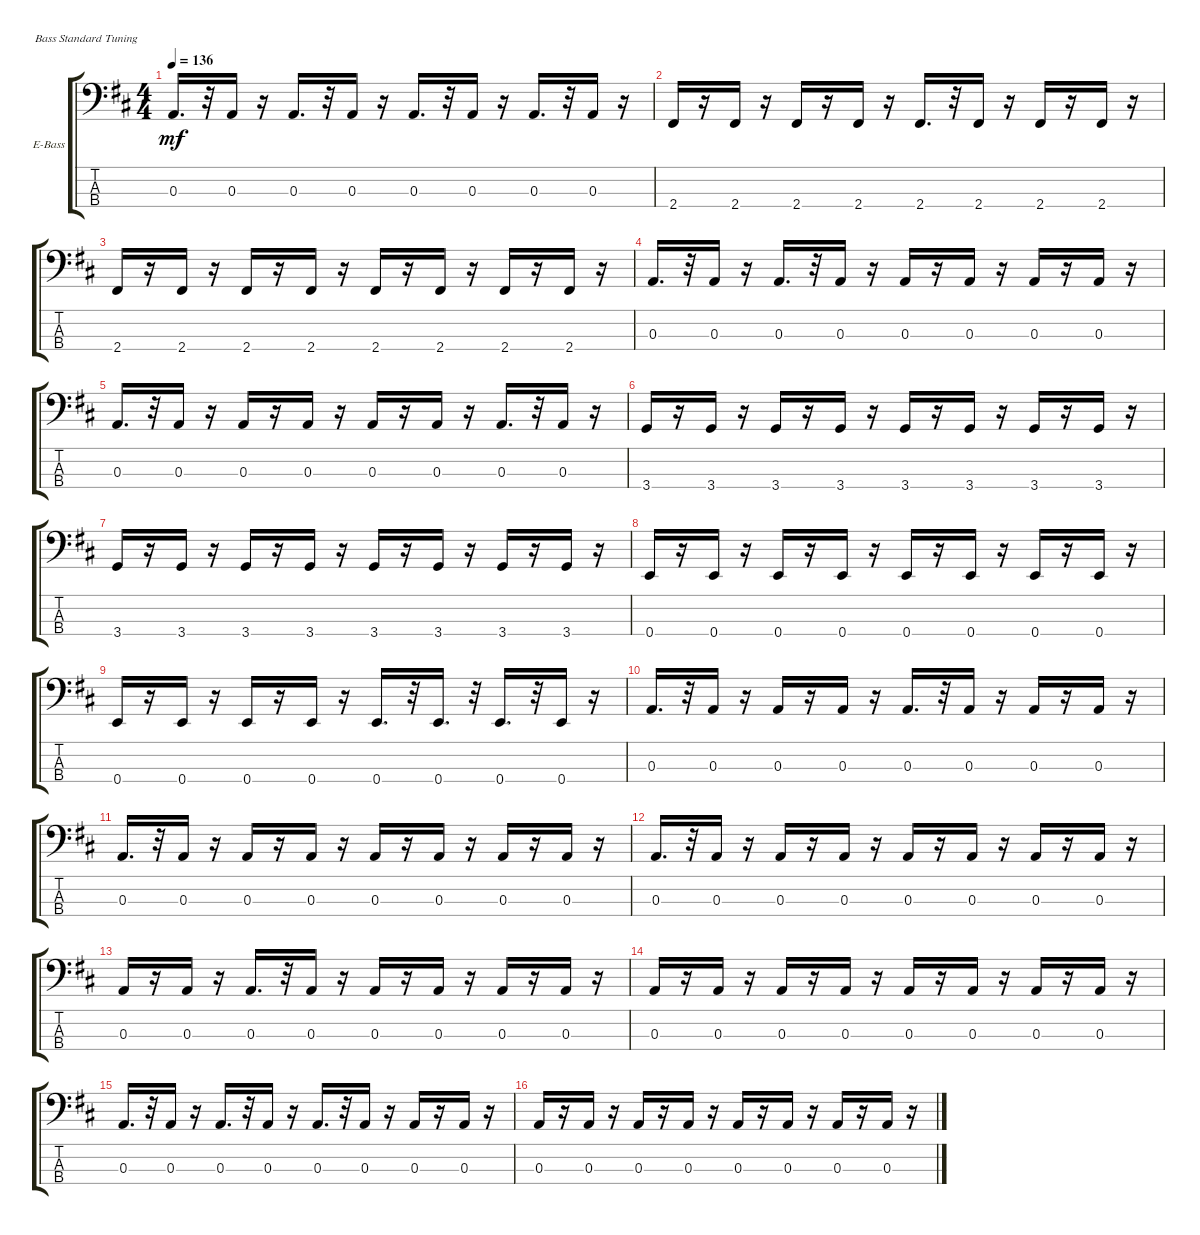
\defaultSystemsLayout 4
\bracketExtendMode groupsimilarinstruments
\firstSystemTrackNameOrientation horizontal
\otherSystemsTrackNameOrientation horizontal
\track ("Billy Sheehan" "E-Bass") {instrument acousticgrandpiano}
\staff {score tabs}
\tuning (G2 D2 A1 E1)
\displaytranspose 12
\ts (4 4)
\tempo 136
\clef f4
\scale
0.333333
\ks d
0.3.16{d dy mf} r.32 0.3.16 r.16 0.3.16{d} r.32 0.3.16 r.16 0.3.16{d} r.32 0.3.16 r.16 0.3.16{d} r.32 0.3.16 r.16 |
\scale
0.333333 2.4.16 r.16 2.4.16 r.16 2.4.16 r.16 2.4.16 r.16 2.4.16{d} r.32 2.4.16 r.16 2.4.16 r.16 2.4.16 r.16 |
\scale
0.333333 2.4.16 r.16 2.4.16 r.16 2.4.16 r.16 2.4.16 r.16 2.4.16 r.16 2.4.16 r.16 2.4.16 r.16 2.4.16 r.16 |
\scale
0.333333 0.3.16{d} r.32 0.3.16 r.16 0.3.16{d} r.32 0.3.16 r.16 0.3.16 r.16 0.3.16 r.16 0.3.16 r.16 0.3.16 r.16 |
\scale
0.333333 0.3.16{d} r.32 0.3.16 r.16 0.3.16 r.16 0.3.16 r.16 0.3.16 r.16 0.3.16 r.16 0.3.16{d} r.32 0.3.16 r.16 |
\scale
0.333333 3.4.16 r.16 3.4.16 r.16 3.4.16 r.16 3.4.16 r.16 3.4.16 r.16 3.4.16 r.16 3.4.16 r.16 3.4.16 r.16 |
\scale
0.333333 3.4.16 r.16 3.4.16 r.16 3.4.16 r.16 3.4.16 r.16 3.4.16 r.16 3.4.16 r.16 3.4.16 r.16 3.4.16 r.16 |
\scale
0.333333 0.4.16 r.16 0.4.16 r.16 0.4.16 r.16 0.4.16 r.16 0.4.16 r.16 0.4.16 r.16 0.4.16 r.16 0.4.16 r.16 |
\scale
0.333333 0.4.16 r.16 0.4.16 r.16 0.4.16 r.16 0.4.16 r.16 0.4.16{d} r.32 0.4.16{d} r.32 0.4.16{d} r.32 0.4.16 r.16 |
\scale
0.333333 0.3.16{d} r.32 0.3.16 r.16 0.3.16 r.16 0.3.16 r.16 0.3.16{d} r.32 0.3.16 r.16 0.3.16 r.16 0.3.16 r.16 |
\scale
0.333333 0.3.16{d} r.32 0.3.16 r.16 0.3.16 r.16 0.3.16 r.16 0.3.16 r.16 0.3.16 r.16 0.3.16 r.16 0.3.16 r.16 |
\scale
0.333333 0.3.16{d} r.32 0.3.16 r.16 0.3.16 r.16 0.3.16 r.16 0.3.16 r.16 0.3.16 r.16 0.3.16 r.16 0.3.16 r.16 |
\scale
0.333333 0.3.16 r.16 0.3.16 r.16 0.3.16{d} r.32 0.3.16 r.16 0.3.16 r.16 0.3.16 r.16 0.3.16 r.16 0.3.16 r.16 |
\scale
0.333333 0.3.16 r.16 0.3.16 r.16 0.3.16 r.16 0.3.16 r.16 0.3.16 r.16 0.3.16 r.16 0.3.16 r.16 0.3.16 r.16 |
\scale
0.333333 0.3.16{d} r.32 0.3.16 r.16 0.3.16{d} r.32 0.3.16 r.16 0.3.16{d} r.32 0.3.16 r.16 0.3.16 r.16 0.3.16 r.16 |
\scale
0.333333 0.3.16 r.16 0.3.16 r.16 0.3.16 r.16 0.3.16 r.16 0.3.16 r.16 0.3.16 r.16 0.3.16 r.16 0.3.16 r.16
